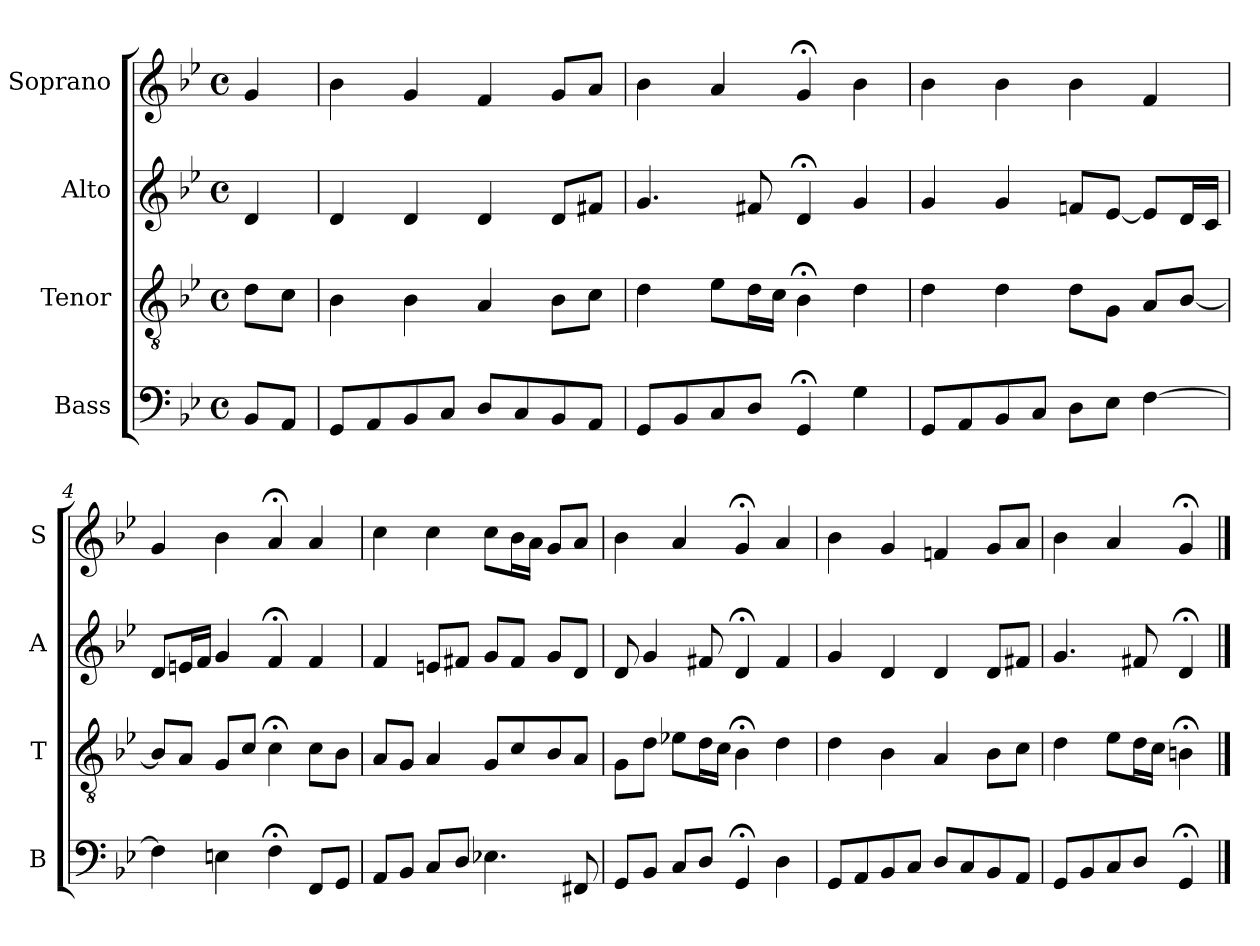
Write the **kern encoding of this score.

**kern	**kern	**kern	**kern
*part4	*part3	*part2	*part1
*staff4	*staff3	*staff2	*staff1
*I"Bass	*I"Tenor	*I"Alto	*I"Soprano
*I'B	*I'T	*I'A	*I'S
*clefF4	*clefGv2	*clefG2	*clefG2
*k[b-e-]	*k[b-e-]	*k[b-e-]	*k[b-e-]
*g:	*g:	*g:	*g:
*M4/4	*M4/4	*M4/4	*M4/4
*met(c)	*met(c)	*met(c)	*met(c)
*MM100	*MM100	*MM100	*MM100
=	=	=	=
8BB-L	8dL	4d	4g
8AAJ	8cJ	.	.
=1	=1	=1	=1
8GGL	4B-	4d	4b-
8AA	.	.	.
8BB-	4B-	4d	4g
8CJ	.	.	.
8DL	4A	4d	4f
8C	.	.	.
8BB-	8B-L	8dL	8gL
8AAJ	8cJ	8f#XJ	8aJ
=2	=2	=2	=2
8GGL	4d	4.g	4b-
8BB-	.	.	.
8C	8e-L	.	4a
8DJ	16dL	8f#X	.
.	16cJJ	.	.
4GG;<	4B-;<	4d;<	4g;<
4G	4d	4g	4b-
=3	=3	=3	=3
8GGL	4d	4g	4b-
8AA	.	.	.
8BB-	4d	4g	4b-
8CJ	.	.	.
8DL	8dL	8fnL	4b-
8E-J	8GJ	[8e-J	.
[4F	8AL	8e-L]	4f
.	[8B-J	16dL	.
.	.	16cJJ	.
=4	=4	=4	=4
4F]	8B-L]	8dL	4g
.	8AJ	16enL	.
.	.	16fJJ	.
4En	8GL	4g	4b-
.	8cJ	.	.
4F;<	4c;<	4f;<	4a;<
8FFL	8cL	4f	4a
8GGJ	8B-J	.	.
=5	=5	=5	=5
8AAL	8AL	4f	4cc
8BB-J	8GJ	.	.
8CL	4A	8enL	4cc
8DJ	.	8f#XJ	.
4.E-X	8GL	8gL	8ccL
.	8c	8f#J	16b-L
.	.	.	16aJJ
.	8B-	8gL	8gL
8FF#X	8AJ	8dJ	8aJ
=6	=6	=6	=6
8GGL	8GL	8d	4b-
8BB-J	8dJ	4g	.
8CL	8e-XL	.	4a
8DJ	16dL	8f#X	.
.	16cJJ	.	.
4GG;<	4B-;<i	4d;<	4g;<i
4D	4di	4f#	4ai
=7	=7	=7	=7
8GGL	4d	4g	4b-
8AA	.	.	.
8BB-	4B-	4d	4g
8CJ	.	.	.
8DL	4A	4d	4fn
8C	.	.	.
8BB-	8B-L	8dL	8gL
8AAJ	8cJ	8f#XJ	8aJ
=8	=8	=8	=8
8GGL	4d	4.g	4b-
8BB-	.	.	.
8C	8e-L	.	4a
8DJ	16dL	8f#X	.
.	16cJJ	.	.
4GG;<	4Bn;<	4d;<	4g;<
==	==	==	==
*-	*-	*-	*-
